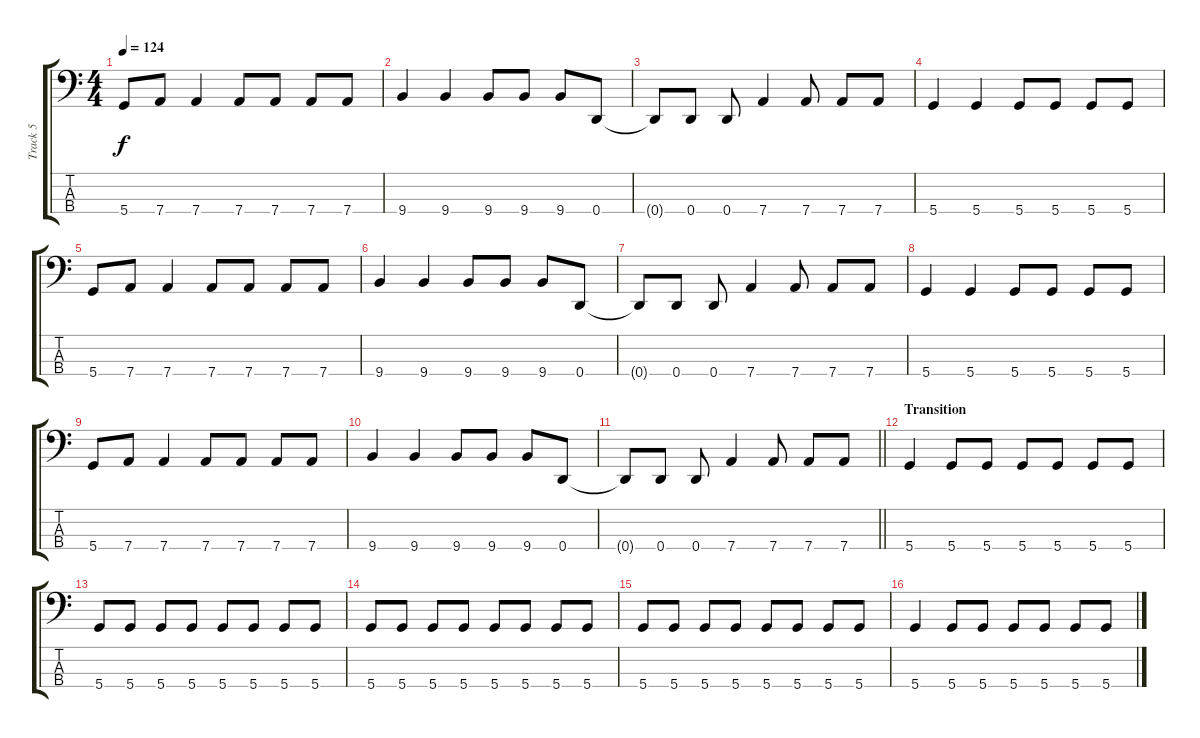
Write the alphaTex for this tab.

\track ("Track 5" "Track 5") {instrument electricbasspick}
\staff {score tabs}
\tuning (G2 D2 A1 D1) {hide}
\ts (4 4)
\tempo 124
\clef f4
\ks c
5.4.8{dy f} 7.4.8 7.4.4 7.4.8 7.4.8 7.4.8 7.4.8 |
9.4.4 9.4.4 9.4.8 9.4.8 9.4.8 0.4.8 |
0.4{t}.8 0.4.8 0.4.8 7.4.4 7.4.8 7.4.8 7.4.8 |
5.4.4 5.4.4 5.4.8 5.4.8 5.4.8 5.4.8 |
5.4.8 7.4.8 7.4.4 7.4.8 7.4.8 7.4.8 7.4.8 |
9.4.4 9.4.4 9.4.8 9.4.8 9.4.8 0.4.8 |
0.4{t}.8 0.4.8 0.4.8 7.4.4 7.4.8 7.4.8 7.4.8 |
5.4.4 5.4.4 5.4.8 5.4.8 5.4.8 5.4.8 |
5.4.8 7.4.8 7.4.4 7.4.8 7.4.8 7.4.8 7.4.8 |
9.4.4 9.4.4 9.4.8 9.4.8 9.4.8 0.4.8 |
\barLineRight lightlight
0.4{t}.8 0.4.8 0.4.8 7.4.4 7.4.8 7.4.8 7.4.8 |
\section ("" "Transition")
5.4.4 5.4.8 5.4.8 5.4.8 5.4.8 5.4.8 5.4.8 |
5.4.8 5.4.8 5.4.8 5.4.8 5.4.8 5.4.8 5.4.8 5.4.8 |
5.4.8 5.4.8 5.4.8 5.4.8 5.4.8 5.4.8 5.4.8 5.4.8 |
5.4.8 5.4.8 5.4.8 5.4.8 5.4.8 5.4.8 5.4.8 5.4.8 |
5.4.4 5.4.8 5.4.8 5.4.8 5.4.8 5.4.8 5.4.8
